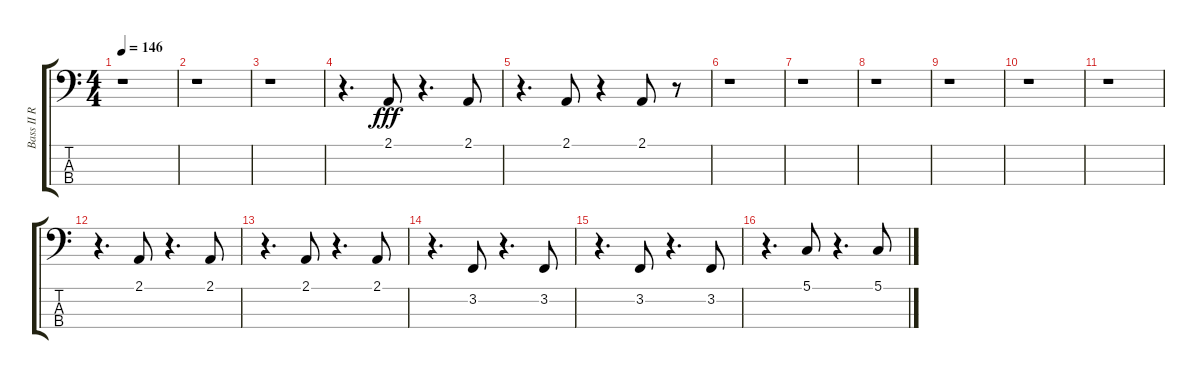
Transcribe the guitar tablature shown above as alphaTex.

\track ("Bass II R" "Bass II R") {instrument drawbarorgan}
\staff {score tabs}
\tuning (G2 D2 A1 E1) {hide}
\ts (4 4)
\tempo 146
\clef f4
\ks c
r.1{dy fff} |
r.1 |
r.1 |
r.4{d} 2.1.8 r.4{d} 2.1.8 |
r.4{d} 2.1.8 r.4 2.1.8 r.8 |
r.1 |
r.1 |
r.1 |
r.1 |
r.1 |
r.1 |
r.4{d} 2.1.8 r.4{d} 2.1.8 |
r.4{d} 2.1.8 r.4{d} 2.1.8 |
r.4{d} 3.2.8 r.4{d} 3.2.8 |
r.4{d} 3.2.8 r.4{d} 3.2.8 |
r.4{d} 5.1.8 r.4{d} 5.1.8
